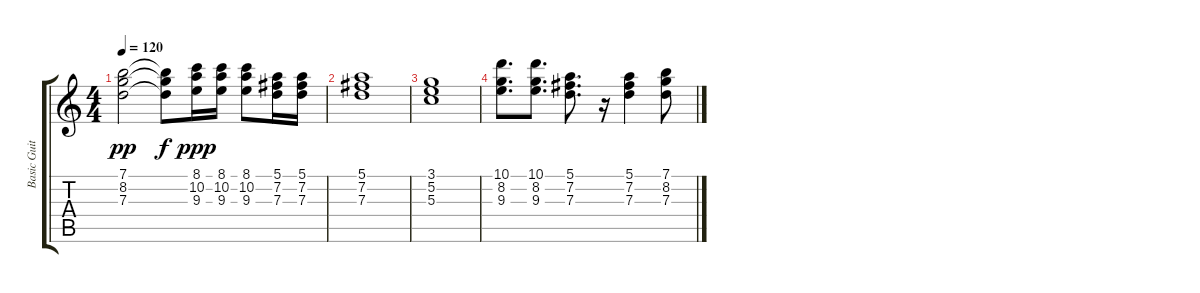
\track ("Basic Guitar" "Basic Guit") {instrument acousticguitarsteel}
\staff {score tabs}
\tuning (E4 B3 G3 D3 A2 E2) {hide}
\ts (4 4)
\tempo 120
\clef g2
\ks c
(7.1 8.2 7.3).2{dy pp} (7.1{t} 8.2{t} 7.3{t}).8{dy f} (8.1 10.2 9.3).16{dy ppp} (8.1 10.2 9.3).16 (8.1 10.2 9.3).8 (5.1 7.2 7.3).16 (5.1 7.2 7.3).16 |
(5.1 7.2 7.3).1 |
(3.1 5.2 5.3).1 |
(10.1 8.2 9.3).8{d} (10.1 8.2 9.3).8{d} (5.1 7.2 7.3).8{d} r.16 (5.1 7.2 7.3).4 (7.1 8.2 7.3).8
